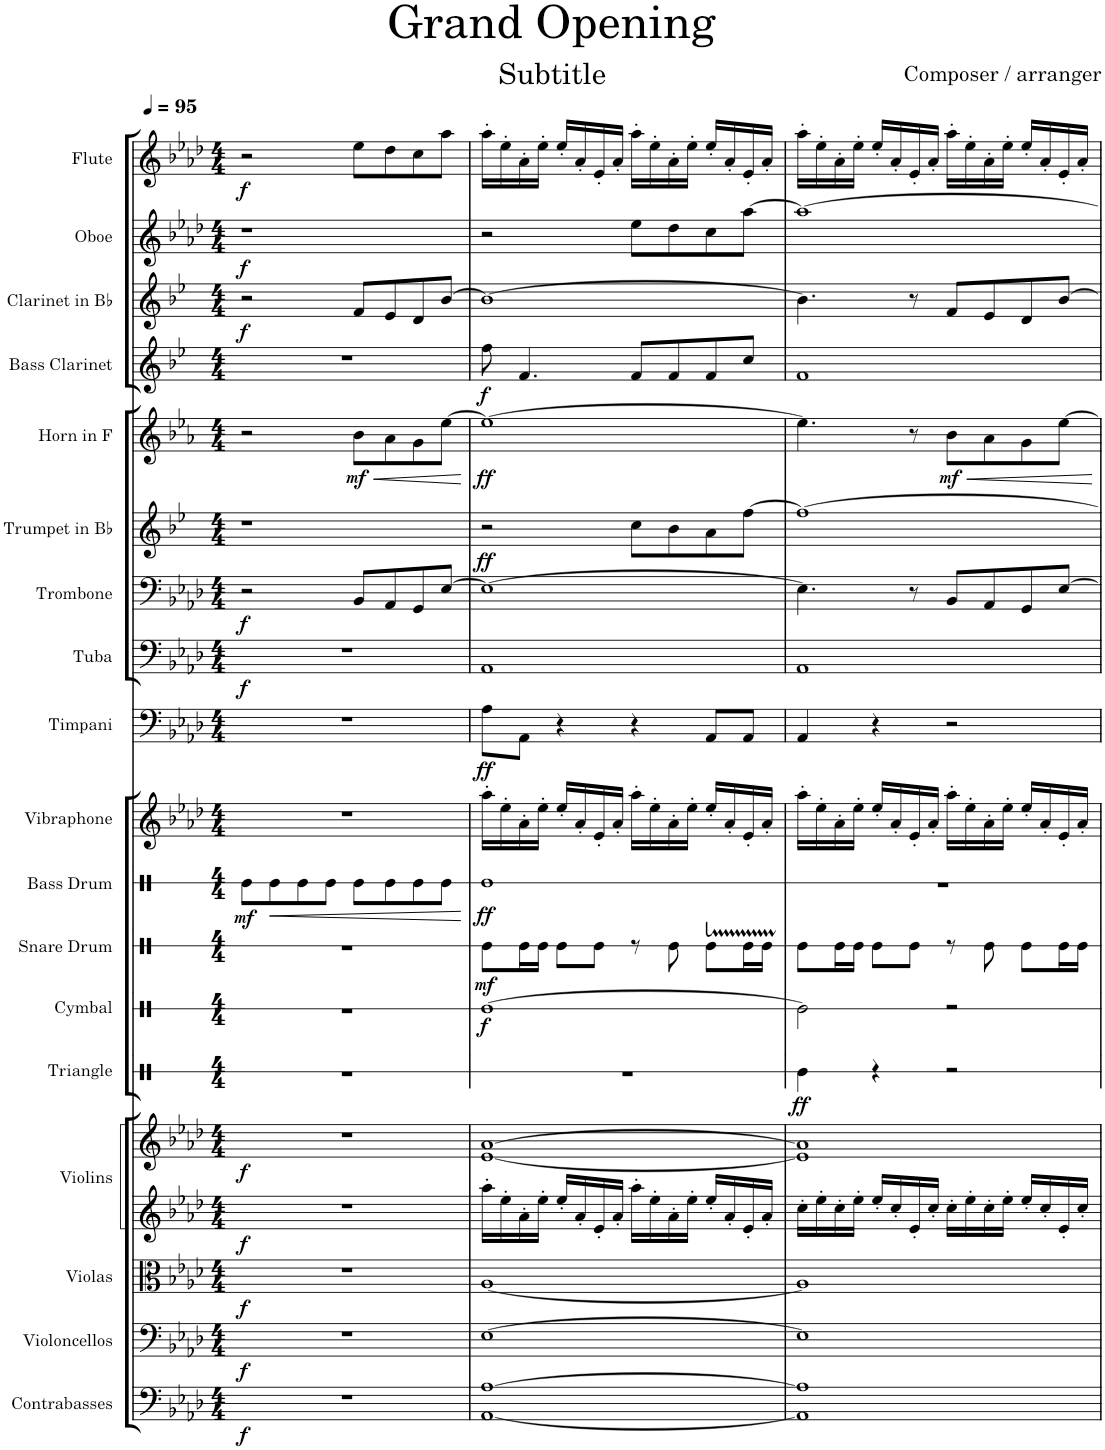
**kern	**dynam	**kern	**dynam	**kern	**dynam	**kern	**kern	**dynam	**kern	**dynam	**kern	**dynam	**kern	**dynam	**kern	**dynam	**kern	**kern	**dynam	**kern	**dynam	**kern	**dynam	**kern	**dynam	**kern	**dynam	**kern	**dynam	**kern	**dynam	**kern	**dynam	**kern	**dynam
*part18	*part18	*part17	*part17	*part16	*part16	*part15	*part15	*part15	*part14	*part14	*part13	*part13	*part12	*part12	*part11	*part11	*part10	*part9	*part9	*part8	*part8	*part7	*part7	*part6	*part6	*part5	*part5	*part4	*part4	*part3	*part3	*part2	*part2	*part1	*part1
*staff19	*staff19	*staff18	*staff18	*staff17	*staff17	*staff16	*staff15	*staff15/16	*staff14	*staff14	*staff13	*staff13	*staff12	*staff12	*staff11	*staff11	*staff10	*staff9	*staff9	*staff8	*staff8	*staff7	*staff7	*staff6	*staff6	*staff5	*staff5	*staff4	*staff4	*staff3	*staff3	*staff2	*staff2	*staff1	*staff1
*I"Contrabasses	*	*I"Violoncellos	*	*I"Violas	*	*I"Violins	*	*	*I"Triangle	*	*I"Cymbal	*	*I"Snare Drum	*	*I"Bass Drum	*	*I"Vibraphone	*I"Timpani	*	*I"Tuba	*	*I"Trombone	*	*I"Trumpet in Bb	*	*I"Horn in F	*	*I"Bass Clarinet	*	*I"Clarinet in Bb	*	*I"Oboe	*	*I"Flute	*
*I'Cbs.	*	*I'Vcs.	*	*I'Vlas.	*	*I'Vlns.	*	*	*I'Trgl.	*	*I'Cym.	*	*I'SD	*	*I'BD	*	*I'Vib.	*I'Timp.	*	*I'Tba.	*	*I'Tbn.	*	*I'Tpt. in Bb	*	*	*	*I'B. Cl.	*	*I'Cl. in Bb	*	*I'Ob.	*	*I'Fl.	*
*	*	*	*	*	*	*	*	*	*stria1	*	*stria1	*	*stria1	*	*stria1	*	*	*	*	*	*	*	*	*	*	*	*	*	*	*	*	*	*	*	*
*clefF4	*	*clefF4	*	*clefC3	*	*clefG2	*clefG2	*	*clefX	*	*clefX	*	*clefX	*	*clefX	*	*clefG2	*clefF4	*	*clefF4	*	*clefF4	*	*clefG2	*	*clefG2	*	*clefG2	*	*clefG2	*	*clefG2	*	*clefG2	*
*Trd7c12	*	*	*	*	*	*	*	*	*	*	*	*	*	*	*	*	*	*	*	*	*	*	*	*Trd1c2	*	*Trd4c7	*	*Trd8c14	*	*Trd1c2	*	*	*	*	*
*k[b-e-a-d-]	*	*k[b-e-a-d-]	*	*k[b-e-a-d-]	*	*k[b-e-a-d-]	*k[b-e-a-d-]	*	*k[]	*	*k[]	*	*k[]	*	*k[]	*	*k[b-e-a-d-]	*k[b-e-a-d-]	*	*k[b-e-a-d-]	*	*k[b-e-a-d-]	*	*k[b-e-]	*	*k[b-e-a-]	*	*k[b-e-]	*	*k[b-e-]	*	*k[b-e-a-d-]	*	*k[b-e-a-d-]	*
*M4/4	*	*M4/4	*	*M4/4	*	*M4/4	*M4/4	*	*M4/4	*	*M4/4	*	*M4/4	*	*M4/4	*	*M4/4	*M4/4	*	*M4/4	*	*M4/4	*	*M4/4	*	*M4/4	*	*M4/4	*	*M4/4	*	*M4/4	*	*M4/4	*
*MM95	*	*MM95	*	*MM95	*	*MM95	*MM95	*	*MM95	*	*MM95	*	*MM95	*	*MM95	*	*MM95	*MM95	*	*MM95	*	*MM95	*	*MM95	*	*MM95	*	*MM95	*	*MM95	*	*MM95	*	*MM95	*
=1	=1	=1	=1	=1	=1	=1	=1	=1	=1	=1	=1	=1	=1	=1	=1	=1	=1	=1	=1	=1	=1	=1	=1	=1	=1	=1	=1	=1	=1	=1	=1	=1	=1	=1	=1
!	!LO:DY:b	!	!LO:DY:b	!	!LO:DY:b	!	!	!LO:DY:b=2	!	!	!	!	!	!	!	!	!	!	!	!	!	!	!	!	!	!	!	!	!	!	!	!	!	!	!
!	!	!	!	!	!	!	!	!LO:DY:n=1:b	!	!	!	!	!	!	!	!LO:DY:b	!	!	!	!	!LO:DY:b	!	!LO:DY:b	!	!	!	!	!	!	!	!LO:DY:b	!	!LO:DY:b	!	!LO:DY:b
1r	f	1r	f	1r	f	1r	1r	f f	1r	.	1r	.	1r	.	8Re\L	mf	1r	1r	.	1r	f	2r	f	1r	.	2r	.	1r	.	2r	f	1r	f	2r	f
!	!	!	!	!	!	!	!	!	!	!	!	!	!	!	!	!LO:HP:b	!	!	!	!	!	!	!	!	!	!	!	!	!	!	!	!	!	!	!
.	.	.	.	.	.	.	.	.	.	.	.	.	.	.	8Re\	<	.	.	.	.	.	.	.	.	.	.	.	.	.	.	.	.	.	.	.
.	.	.	.	.	.	.	.	.	.	.	.	.	.	.	8Re\	.	.	.	.	.	.	.	.	.	.	.	.	.	.	.	.	.	.	.	.
.	.	.	.	.	.	.	.	.	.	.	.	.	.	.	8Re\J	.	.	.	.	.	.	.	.	.	.	.	.	.	.	.	.	.	.	.	.
!	!	!	!	!	!	!	!	!	!	!	!	!	!	!	!	!	!	!	!	!	!	!	!	!	!	!	!LO:HP:b	!	!	!	!	!	!	!	!
!	!	!	!	!	!	!	!	!	!	!	!	!	!	!	!	!	!	!	!	!	!	!	!	!	!	!	!LO:DY:n=1:b	!	!	!	!	!	!	!	!
.	.	.	.	.	.	.	.	.	.	.	.	.	.	.	8Re\L	.	.	.	.	.	.	8BB-/L	.	.	.	8b-\L	< mf	.	.	8f/L	.	.	.	8ee-\L	.
.	.	.	.	.	.	.	.	.	.	.	.	.	.	.	8Re\	.	.	.	.	.	.	8AA-/	.	.	.	8a-\	.	.	.	8e-/	.	.	.	8dd-\	.
.	.	.	.	.	.	.	.	.	.	.	.	.	.	.	8Re\	.	.	.	.	.	.	8GG/	.	.	.	8g\	.	.	.	8d/	.	.	.	8cc\	.
.	.	.	.	.	.	.	.	.	.	.	.	.	.	.	8Re\J	.	.	.	.	.	.	[8E-/J	.	.	.	[8ee-\J	.	.	.	[8b-/J	.	.	.	8aa-\J	.
.	.	.	.	.	.	.	.	.	.	.	.	.	.	.	.	[	.	.	.	.	.	.	.	.	.	.	[	.	.	.	.	.	.	.	.
=2	=2	=2	=2	=2	=2	=2	=2	=2	=2	=2	=2	=2	=2	=2	=2	=2	=2	=2	=2	=2	=2	=2	=2	=2	=2	=2	=2	=2	=2	=2	=2	=2	=2	=2	=2
!	!	!	!	!	!	!	!	!	!	!	!	!LO:DY:b	!	!LO:DY:b	!	!LO:DY:b	!	!	!LO:DY:b	!	!	!	!	!	!LO:DY:b	!	!LO:DY:b	!	!LO:DY:b	!	!	!	!	!	!
[1AA- [1A-	.	[1E-	.	[1A-	.	16aa-'\LL	[1e- [1a-	.	1r	.	[1Re	f	8Re\L	mf	1Re	ff	16aa-'\LL	8A-\L	ff	1AA-	.	1E-_	.	2r	ff	1ee-_	ff	8ff\	f	1b-_	.	2r	.	16aa-'\LL	.
.	.	.	.	.	.	16ee-'\	.	.	.	.	.	.	.	.	.	.	16ee-'\	.	.	.	.	.	.	.	.	.	.	.	.	.	.	.	.	16ee-'\	.
.	.	.	.	.	.	16a-'\	.	.	.	.	.	.	16Re\L	.	.	.	16a-'\	8AA-\J	.	.	.	.	.	.	.	.	.	4.f/	.	.	.	.	.	16a-'\	.
.	.	.	.	.	.	16ee-'\JJ	.	.	.	.	.	.	16Re\JJ	.	.	.	16ee-'\JJ	.	.	.	.	.	.	.	.	.	.	.	.	.	.	.	.	16ee-'\JJ	.
.	.	.	.	.	.	16ee-'/LL	.	.	.	.	.	.	8Re\L	.	.	.	16ee-'/LL	4r	.	.	.	.	.	.	.	.	.	.	.	.	.	.	.	16ee-'/LL	.
.	.	.	.	.	.	16a-'/	.	.	.	.	.	.	.	.	.	.	16a-'/	.	.	.	.	.	.	.	.	.	.	.	.	.	.	.	.	16a-'/	.
.	.	.	.	.	.	16e-'/	.	.	.	.	.	.	8Re\J	.	.	.	16e-'/	.	.	.	.	.	.	.	.	.	.	.	.	.	.	.	.	16e-'/	.
.	.	.	.	.	.	16a-'/JJ	.	.	.	.	.	.	.	.	.	.	16a-'/JJ	.	.	.	.	.	.	.	.	.	.	.	.	.	.	.	.	16a-'/JJ	.
.	.	.	.	.	.	16aa-'\LL	.	.	.	.	.	.	8r	.	.	.	16aa-'\LL	4r	.	.	.	.	.	8cc\L	.	.	.	8f/L	.	.	.	8ee-\L	.	16aa-'\LL	.
.	.	.	.	.	.	16ee-'\	.	.	.	.	.	.	.	.	.	.	16ee-'\	.	.	.	.	.	.	.	.	.	.	.	.	.	.	.	.	16ee-'\	.
.	.	.	.	.	.	16a-'\	.	.	.	.	.	.	8Re\	.	.	.	16a-'\	.	.	.	.	.	.	8b-\	.	.	.	8f/	.	.	.	8dd-\	.	16a-'\	.
.	.	.	.	.	.	16ee-'\JJ	.	.	.	.	.	.	.	.	.	.	16ee-'\JJ	.	.	.	.	.	.	.	.	.	.	.	.	.	.	.	.	16ee-'\JJ	.
.	.	.	.	.	.	16ee-'/LL	.	.	.	.	.	.	8Re\L	.	.	.	16ee-'/LL	8AA-/L	.	.	.	.	.	8a\	.	.	.	8f/	.	.	.	8cc\	.	16ee-'/LL	.
.	.	.	.	.	.	16a-'/	.	.	.	.	.	.	.	.	.	.	16a-'/	.	.	.	.	.	.	.	.	.	.	.	.	.	.	.	.	16a-'/	.
.	.	.	.	.	.	16e-'/	.	.	.	.	.	.	16Re\L	.	.	.	16e-'/	8AA-/J	.	.	.	.	.	[8ff\J	.	.	.	8cc/J	.	.	.	[8aa-\J	.	16e-'/	.
.	.	.	.	.	.	16a-'/JJ	.	.	.	.	.	.	16ReTTT\JJ	.	.	.	16a-'/JJ	.	.	.	.	.	.	.	.	.	.	.	.	.	.	.	.	16a-'/JJ	.
=3	=3	=3	=3	=3	=3	=3	=3	=3	=3	=3	=3	=3	=3	=3	=3	=3	=3	=3	=3	=3	=3	=3	=3	=3	=3	=3	=3	=3	=3	=3	=3	=3	=3	=3	=3
!	!	!	!	!	!	!	!	!	!	!LO:DY:b	!	!	!	!	!	!	!	!	!	!	!	!	!	!	!	!	!	!	!	!	!	!	!	!	!
1AA-] 1A-]	.	1E-]	.	1A-]	.	16cc'\LL	1e-] 1a-]	.	4Re\	ff	2Re\]	.	8Re\L	.	1r	.	16aa-'\LL	4AA-/	.	1AA-	.	4.E-\]	.	1ff_	.	4.ee-\]	.	1f	.	4.b-\]	.	1aa-_	.	16aa-'\LL	.
.	.	.	.	.	.	16ee-'\	.	.	.	.	.	.	.	.	.	.	16ee-'\	.	.	.	.	.	.	.	.	.	.	.	.	.	.	.	.	16ee-'\	.
.	.	.	.	.	.	16cc'\	.	.	.	.	.	.	16Re\L	.	.	.	16a-'\	.	.	.	.	.	.	.	.	.	.	.	.	.	.	.	.	16a-'\	.
.	.	.	.	.	.	16ee-'\JJ	.	.	.	.	.	.	16Re\JJ	.	.	.	16ee-'\JJ	.	.	.	.	.	.	.	.	.	.	.	.	.	.	.	.	16ee-'\JJ	.
.	.	.	.	.	.	16ee-'/LL	.	.	4r	.	.	.	8Re\L	.	.	.	16ee-'/LL	4r	.	.	.	.	.	.	.	.	.	.	.	.	.	.	.	16ee-'/LL	.
.	.	.	.	.	.	16cc'/	.	.	.	.	.	.	.	.	.	.	16a-'/	.	.	.	.	.	.	.	.	.	.	.	.	.	.	.	.	16a-'/	.
.	.	.	.	.	.	16e-'/	.	.	.	.	.	.	8Re\J	.	.	.	16e-'/	.	.	.	.	8r	.	.	.	8r	.	.	.	8r	.	.	.	16e-'/	.
.	.	.	.	.	.	16cc'/JJ	.	.	.	.	.	.	.	.	.	.	16a-'/JJ	.	.	.	.	.	.	.	.	.	.	.	.	.	.	.	.	16a-'/JJ	.
!	!	!	!	!	!	!	!	!	!	!	!	!	!	!	!	!	!	!	!	!	!	!	!	!	!	!	!LO:HP:b	!	!	!	!	!	!	!	!
!	!	!	!	!	!	!	!	!	!	!	!	!	!	!	!	!	!	!	!	!	!	!	!	!	!	!	!LO:DY:n=1:b	!	!	!	!	!	!	!	!
.	.	.	.	.	.	16cc'\LL	.	.	2r	.	2r	.	8r	.	.	.	16aa-'\LL	2r	.	.	.	8BB-/L	.	.	.	8b-\L	< mf	.	.	8f/L	.	.	.	16aa-'\LL	.
.	.	.	.	.	.	16ee-'\	.	.	.	.	.	.	.	.	.	.	16ee-'\	.	.	.	.	.	.	.	.	.	.	.	.	.	.	.	.	16ee-'\	.
.	.	.	.	.	.	16cc'\	.	.	.	.	.	.	8Re\	.	.	.	16a-'\	.	.	.	.	8AA-/	.	.	.	8a-\	.	.	.	8e-/	.	.	.	16a-'\	.
.	.	.	.	.	.	16ee-'\JJ	.	.	.	.	.	.	.	.	.	.	16ee-'\JJ	.	.	.	.	.	.	.	.	.	.	.	.	.	.	.	.	16ee-'\JJ	.
.	.	.	.	.	.	16ee-'/LL	.	.	.	.	.	.	8Re\L	.	.	.	16ee-'/LL	.	.	.	.	8GG/	.	.	.	8g\	.	.	.	8d/	.	.	.	16ee-'/LL	.
.	.	.	.	.	.	16cc'/	.	.	.	.	.	.	.	.	.	.	16a-'/	.	.	.	.	.	.	.	.	.	.	.	.	.	.	.	.	16a-'/	.
.	.	.	.	.	.	16e-'/	.	.	.	.	.	.	16Re\L	.	.	.	16e-'/	.	.	.	.	[8E-/J	.	.	.	[8ee-\J	.	.	.	[8b-/J	.	.	.	16e-'/	.
.	.	.	.	.	.	16cc'/JJ	.	.	.	.	.	.	16Re\JJ	.	.	.	16a-'/JJ	.	.	.	.	.	.	.	.	.	.	.	.	.	.	.	.	16a-'/JJ	.
.	.	.	.	.	.	.	.	.	.	.	.	.	.	.	.	.	.	.	.	.	.	.	.	.	.	.	[	.	.	.	.	.	.	.	.
=	=	=	=	=	=	=	=	=	=	=	=	=	=	=	=	=	=	=	=	=	=	=	=	=	=	=	=	=	=	=	=	=	=	=	=
*-	*-	*-	*-	*-	*-	*-	*-	*-	*-	*-	*-	*-	*-	*-	*-	*-	*-	*-	*-	*-	*-	*-	*-	*-	*-	*-	*-	*-	*-	*-	*-	*-	*-	*-	*-
